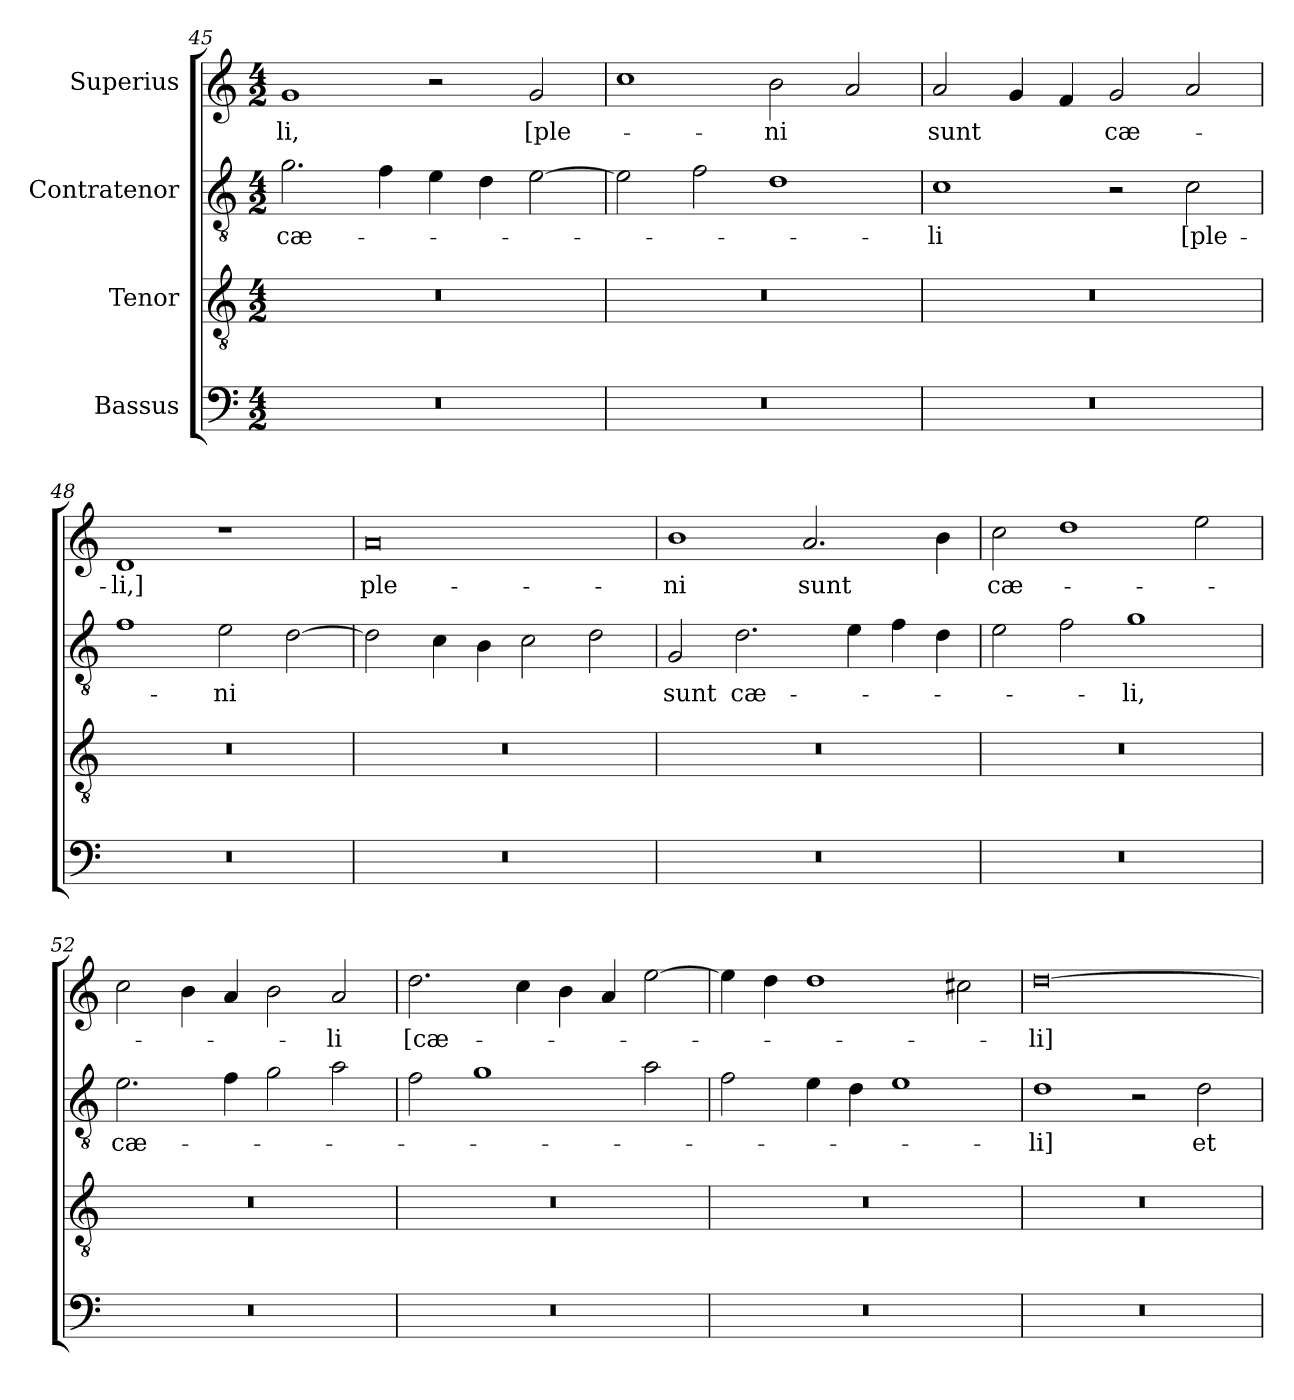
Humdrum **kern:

**kern	**kern	**kern	**text	**kern	**text
*part4	*part3	*part2	*part2	*part1	*part1
*staff4	*staff3	*staff2	*staff2	*staff1	*staff1
*I"Bassus	*I"Tenor	*I"Contratenor	*	*I"Superius	*
*clefF4	*clefGv2	*clefGv2	*	*clefG2	*
*k[]	*k[]	*k[]	*	*k[]	*
*M4/2	*M4/2	*M4/2	*	*M4/2	*
=45	=45	=45	=45	=45	=45
0r	0r	2.g\	cæ-	1g/	-li,
.	.	4f\	.	.	.
.	.	4e\	.	2r	.
.	.	4d\	.	.	.
.	.	[2e\	.	2g/	[ple-
=46	=46	=46	=46	=46	=46
0r	0r	2e\]	.	1cc\	.
.	.	2f\	.	.	.
.	.	1d\	.	2b\	-ni
.	.	.	.	2a/	.
=47	=47	=47	=47	=47	=47
0r	0r	1c\	-li	2a/	sunt
.	.	.	.	4g/	.
.	.	.	.	4f/	.
.	.	2r	.	2g/	cæ-
.	.	2c\	[ple-	2a/	.
=48	=48	=48	=48	=48	=48
0r	0r	1f\	.	1d/	-li,]
.	.	2e\	-ni	1r	.
.	.	[2d\	.	.	.
=49	=49	=49	=49	=49	=49
0r	0r	2d\]	.	0a/	ple-
.	.	4c\	.	.	.
.	.	4B\	.	.	.
.	.	2c\	.	.	.
.	.	2d\	.	.	.
=50	=50	=50	=50	=50	=50
0r	0r	2G/	sunt	1b\	-ni
.	.	2.d\	cæ-	.	.
.	.	.	.	2.a/	sunt
.	.	4e\	.	.	.
.	.	4f\	.	.	.
.	.	4d\	.	4b\	.
=51	=51	=51	=51	=51	=51
0r	0r	2e\	.	2cc\	cæ-
.	.	2f\	.	1dd\	.
.	.	1g\	-li,	.	.
.	.	.	.	2ee\	.
=52	=52	=52	=52	=52	=52
0r	0r	2.e\	cæ-	2cc\	.
.	.	.	.	4b\	.
.	.	4f\	.	4a/	.
.	.	2g\	.	2b\	.
.	.	2a\	.	2a/	-li
=53	=53	=53	=53	=53	=53
0r	0r	2f\	.	2.dd\	[cæ-
.	.	1g\	.	.	.
.	.	.	.	4cc\	.
.	.	.	.	4b\	.
.	.	.	.	4a/	.
.	.	2a\	.	[2ee\	.
=54	=54	=54	=54	=54	=54
0r	0r	2f\	.	4ee\]	.
.	.	.	.	4dd\	.
.	.	4e\	.	1dd\	.
.	.	4d\	.	.	.
.	.	1e\	.	.	.
.	.	.	.	2cc#X\	.
=55	=55	=55	=55	=55	=55
0r	0r	1d\	-li]	[0dd\	-li]
.	.	2r	.	.	.
.	.	2d\	et	.	.
=	=	=	=	=	=
*-	*-	*-	*-	*-	*-
